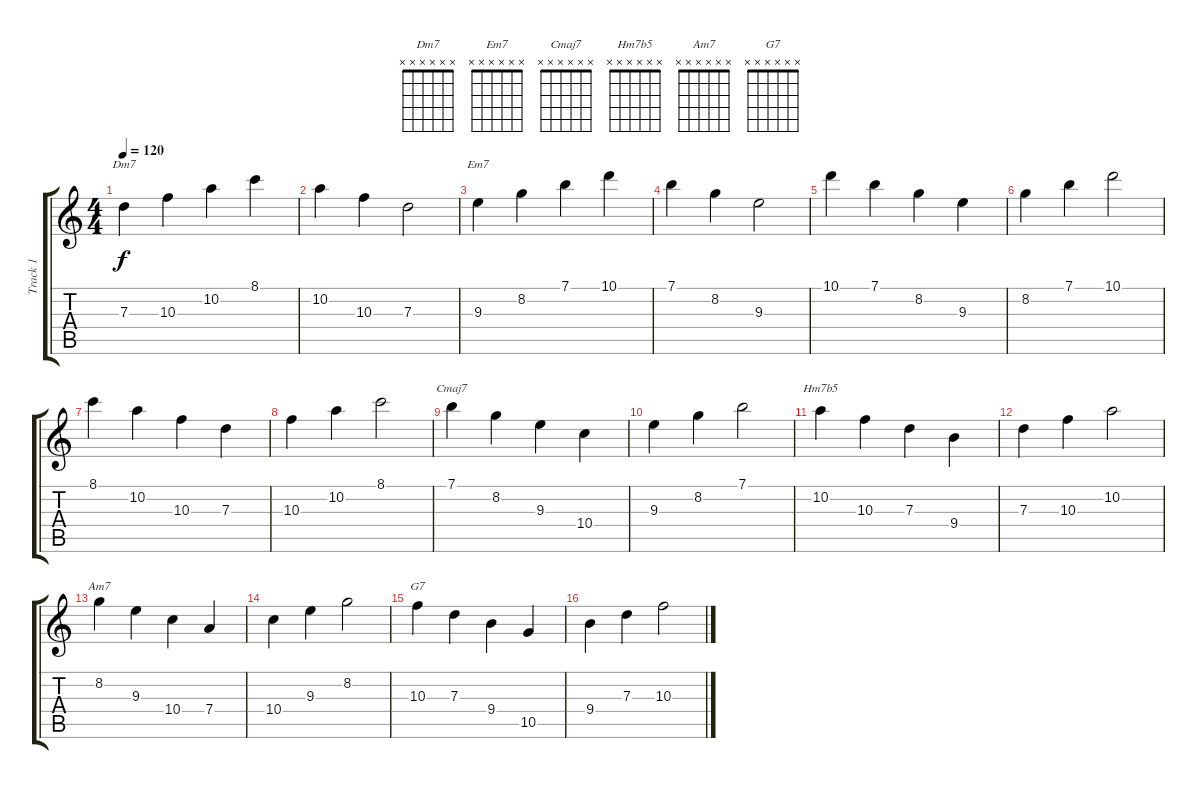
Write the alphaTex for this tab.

\track ("Track 1" "Track 1") {instrument acousticguitarsteel}
\staff {score tabs}
\tuning (E4 B3 G3 D3 A2 E2) {hide}
\chord ("Dm7" x x x x x x)
\chord ("Em7" x x x x x x)
\chord ("Cmaj7" x x x x x x)
\chord ("Hm7b5" x x x x x x)
\chord ("Am7" x x x x x x)
\chord ("G7" x x x x x x)
\ts (4 4)
\tempo 120
\clef g2
\ks c
7.3.4{ch "Dm7" dy f} 10.3.4 10.2.4 8.1.4 |
10.2.4 10.3.4 7.3.2 |
9.3.4{ch "Em7"} 8.2.4 7.1.4 10.1.4 |
7.1.4 8.2.4 9.3.2 |
10.1.4 7.1.4 8.2.4 9.3.4 |
8.2.4 7.1.4 10.1.2 |
8.1.4 10.2.4 10.3.4 7.3.4 |
10.3.4 10.2.4 8.1.2 |
7.1.4{ch "Cmaj7"} 8.2.4 9.3.4 10.4.4 |
9.3.4 8.2.4 7.1.2 |
10.2.4{ch "Hm7b5"} 10.3.4 7.3.4 9.4.4 |
7.3.4 10.3.4 10.2.2 |
8.2.4{ch "Am7"} 9.3.4 10.4.4 7.4.4 |
10.4.4 9.3.4 8.2.2 |
10.3.4{ch "G7"} 7.3.4 9.4.4 10.5.4 |
9.4.4 7.3.4 10.3.2
